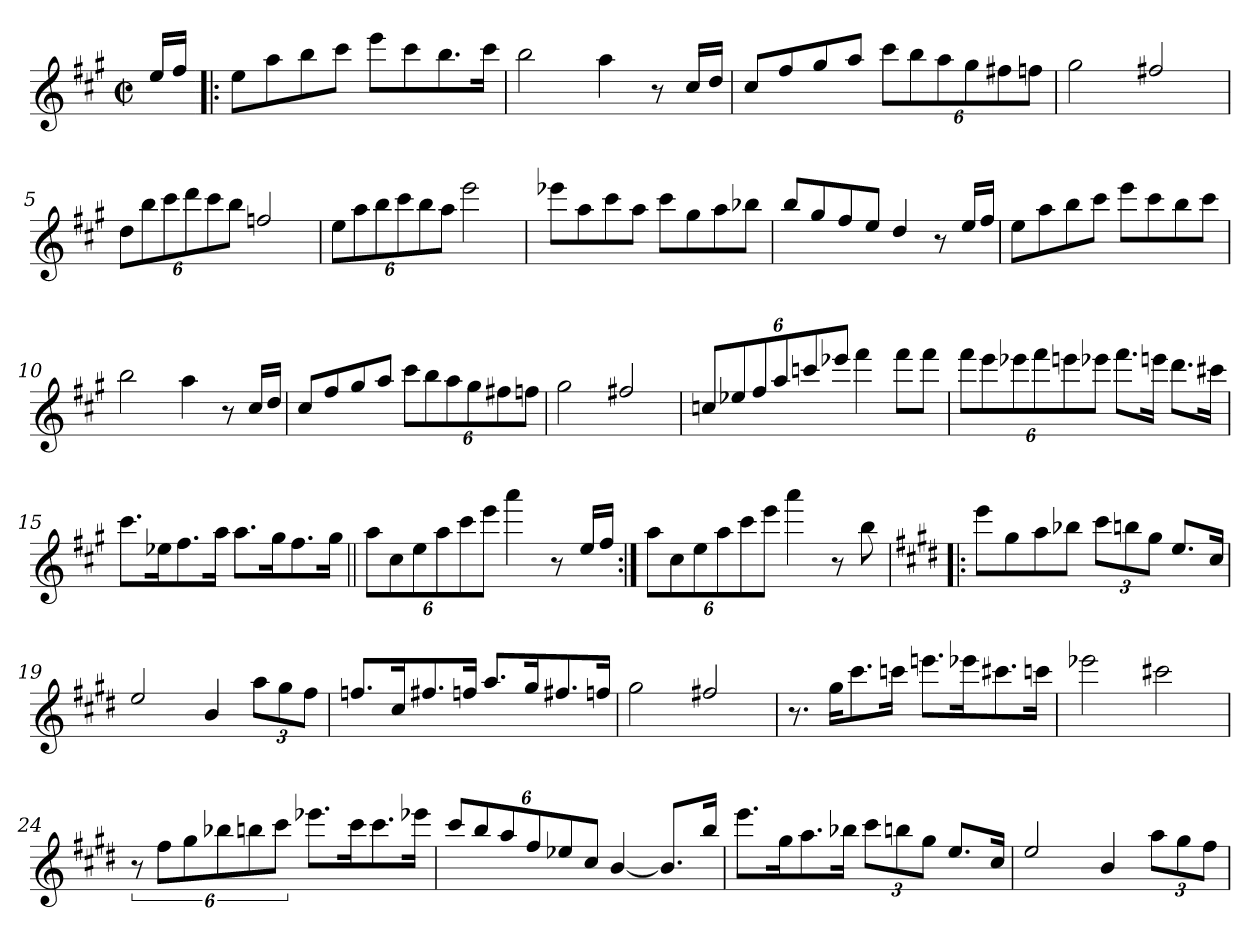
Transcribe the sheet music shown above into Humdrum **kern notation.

**kern
*part1
*staff1
*clefG2
*k[f#c#g#]
*A:
*M2/2
*met(c|)
=
16ee/LL
16ff#/JJ
=1!|:
8ee\L
8aa\
8bb\
8ccc#\J
8eee\L
8ccc#\
8.bb\
16ccc#\Jk
=2
2bb\
4aa\
8r
16cc#/LL
16dd/JJ
=3
8cc#/L
8ff#/
8gg#/
8aa/J
12ccc#\L
12bb\
12aa\
12gg#\
12ff#X\
12ffn\J
!!LO:LB:g=z
=4
2gg#\
2ff#X/
=5
12dd\L
12bb\
12ccc#\
12ddd\
12ccc#\
12bb\J
2ffn/
=6
12ee\L
12aa\
12bb\
12ccc#\
12bb\
12aa\J
2eee\
=7
8eee-X\L
8aa\
8ccc#\
8aa\J
8ccc#\L
8gg#\
8aa\
8bb-X\J
!!LO:LB:g=z
=8
8bb/L
8gg#/
8ff#/
8ee/J
4dd/
8r
16ee/LL
16ff#/JJ
=9
8ee\L
8aa\
8bb\
8ccc#\J
8eee\L
8ccc#\
8bb\
8ccc#\J
=10
2bb\
4aa\
8r
16cc#/LL
16dd/JJ
=11
8cc#/L
8ff#/
8gg#/
8aa/J
12ccc#\L
12bb\
12aa\
12gg#\
12ff#X\
12ffn\J
!!LO:LB:g=z
=12
2gg#\
2ff#X/
=13
12ccn/L
12ee-X/
12ff#/
12aa/
12cccn/
12eee-X/J
4fff#\
8fff#\L
8fff#\J
=14
12fff#\L
12eee\
12eee-X\
12fff#\
12eeen\
12eee-X\J
8.fff#\L
16eeen\Jk
8.ddd\L
16ccc#X\Jk
=15
8.ccc#\L
16ee-X\k
8.ff#\
16aa\Jk
8.aa\L
16gg#\k
8.ff#\
16gg#\Jk
!!LO:LB:g=z
=16||
12aa\L
12cc#\
12ee\
12aa\
12ccc#\
12eee\J
4aaa\
8r
16ee/LL
16ff#/JJ
=17:|!
12aa\L
12cc#\
12ee\
12aa\
12ccc#\
12eee\J
4aaa\
8r
8bb\
=18!|:
*k[f#c#g#d#]
*E:
8eee\L
8gg#\
8aa\
8bb-X\J
12ccc#\L
12bbn\
12gg#\J
8.ee/L
16cc#/Jk
!!LO:LB:g=z
=19
2ee/
4b/
12aa\L
12gg#\
12ff#\J
=20
8.ffn/L
16cc#/k
8.ff#X/
16ffn/Jk
8.aa/L
16gg#/k
8.ff#X/
16ffn/Jk
=21
2gg#\
2ff#X/
=22
8.r
16gg#\KL
8.ccc#\
16cccn\Jk
8.eeen\L
16eee-X\k
8.ccc#X\
16cccn\Jk
=23
2eee-X\
2ccc#X\
!!LO:LB:g=z
=24
12r
12ff#\L
12gg#\
12bb-X\
12bbn\
12ccc#\J
8.eee-X\L
16ccc#\k
8.ccc#\
16eee-X\Jk
=25
12ccc#/L
12bb/
12aa/
12ff#/
12ee-X/
12cc#/J
[4b/
8.b/L]
16bb/Jk
=26
8.eee\L
16gg#\k
8.aa\
16bb-X\Jk
12ccc#\L
12bbn\
12gg#\J
8.ee/L
16cc#/Jk
=27
2ee/
4b/
12aa\L
12gg#\
12ff#\J
=
*-
